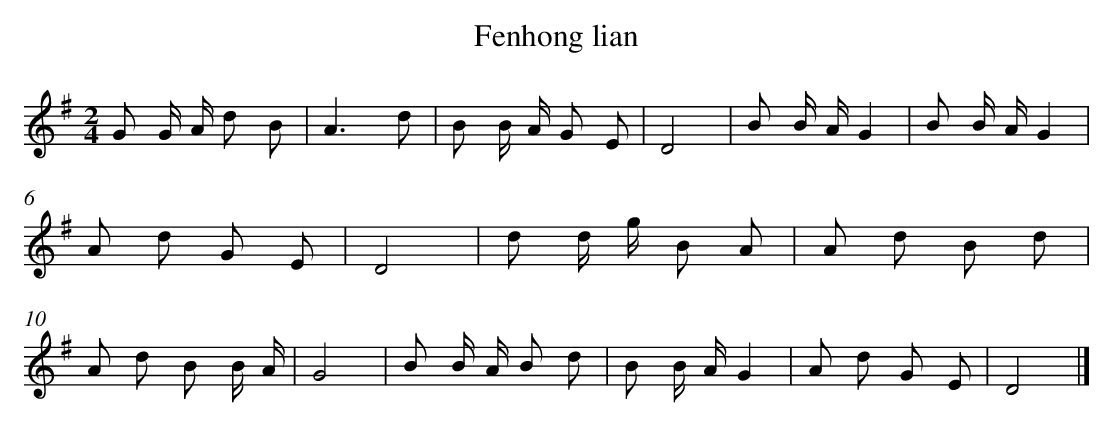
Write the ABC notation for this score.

X:1
T: Fenhong lian
L: 1/8
M: 2/4
K: G
G G/ A/ d B [I:setbarnb 1]|
A3d |
B B/ A/ G E |
D4 |
B B/ A/G2 |
B B/ A/G2 |
A d G E |
D4 |
d d/ g/ B A |
A d B d |
A d B B/ A/ |
G4 |
B B/ A/ B d |
B B/ A/G2 |
A d G E |
D4 |]
